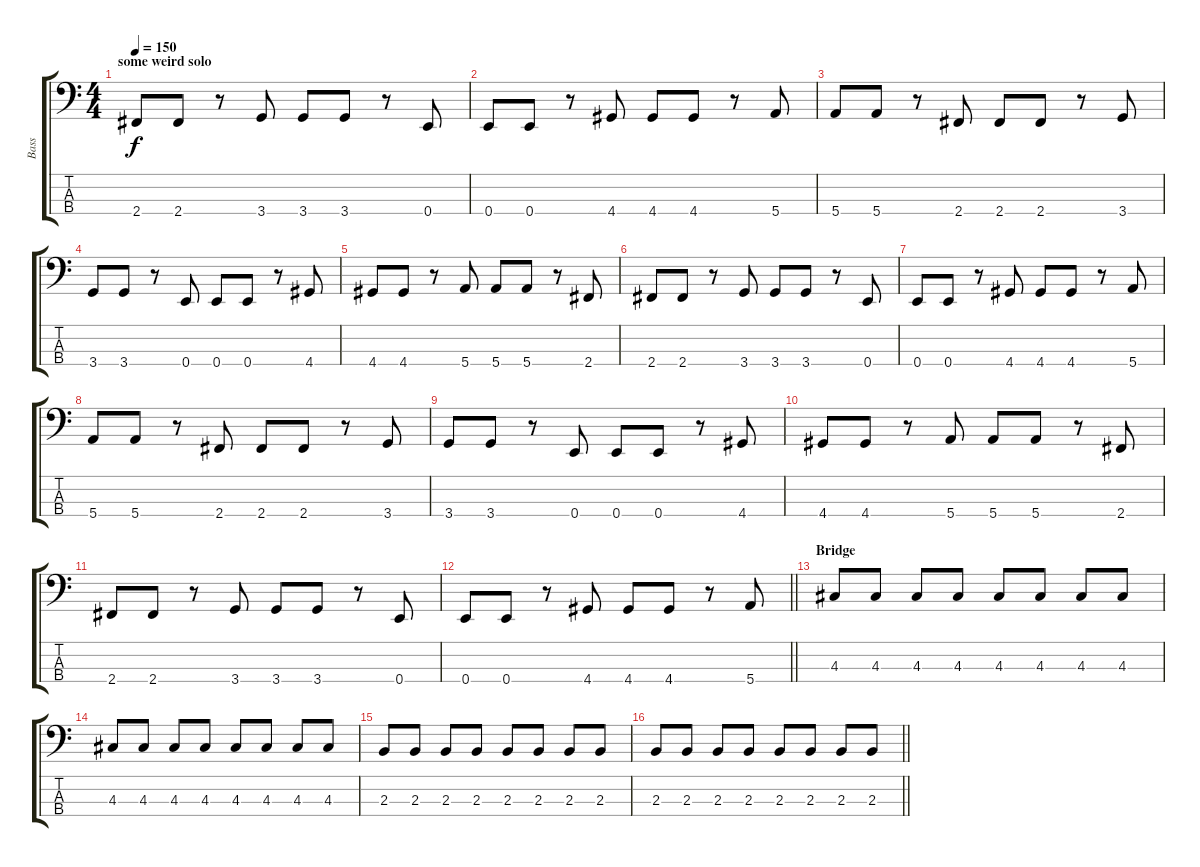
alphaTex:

\track ("Bass" "Bass") {instrument electricbassfinger}
\staff {score tabs}
\tuning (G2 D2 A1 E1) {hide}
\ts (4 4)
\section ("" "some weird solo")
\tempo 150
\clef f4
\ks c
2.4.8{dy f} 2.4.8 r.8 3.4.8 3.4.8 3.4.8 r.8 0.4.8 |
0.4.8 0.4.8 r.8 4.4.8 4.4.8 4.4.8 r.8 5.4.8 |
5.4.8 5.4.8 r.8 2.4.8 2.4.8 2.4.8 r.8 3.4.8 |
3.4.8 3.4.8 r.8 0.4.8 0.4.8 0.4.8 r.8 4.4.8 |
4.4.8 4.4.8 r.8 5.4.8 5.4.8 5.4.8 r.8 2.4.8 |
2.4.8 2.4.8 r.8 3.4.8 3.4.8 3.4.8 r.8 0.4.8 |
0.4.8 0.4.8 r.8 4.4.8 4.4.8 4.4.8 r.8 5.4.8 |
5.4.8 5.4.8 r.8 2.4.8 2.4.8 2.4.8 r.8 3.4.8 |
3.4.8 3.4.8 r.8 0.4.8 0.4.8 0.4.8 r.8 4.4.8 |
4.4.8 4.4.8 r.8 5.4.8 5.4.8 5.4.8 r.8 2.4.8 |
2.4.8 2.4.8 r.8 3.4.8 3.4.8 3.4.8 r.8 0.4.8 |
\barLineRight lightlight
0.4.8 0.4.8 r.8 4.4.8 4.4.8 4.4.8 r.8 5.4.8 |
\section ("" "Bridge")
4.3.8 4.3.8 4.3.8 4.3.8 4.3.8 4.3.8 4.3.8 4.3.8 |
4.3.8 4.3.8 4.3.8 4.3.8 4.3.8 4.3.8 4.3.8 4.3.8 |
2.3.8 2.3.8 2.3.8 2.3.8 2.3.8 2.3.8 2.3.8 2.3.8 |
\barLineRight lightlight
2.3.8 2.3.8 2.3.8 2.3.8 2.3.8 2.3.8 2.3.8 2.3.8
